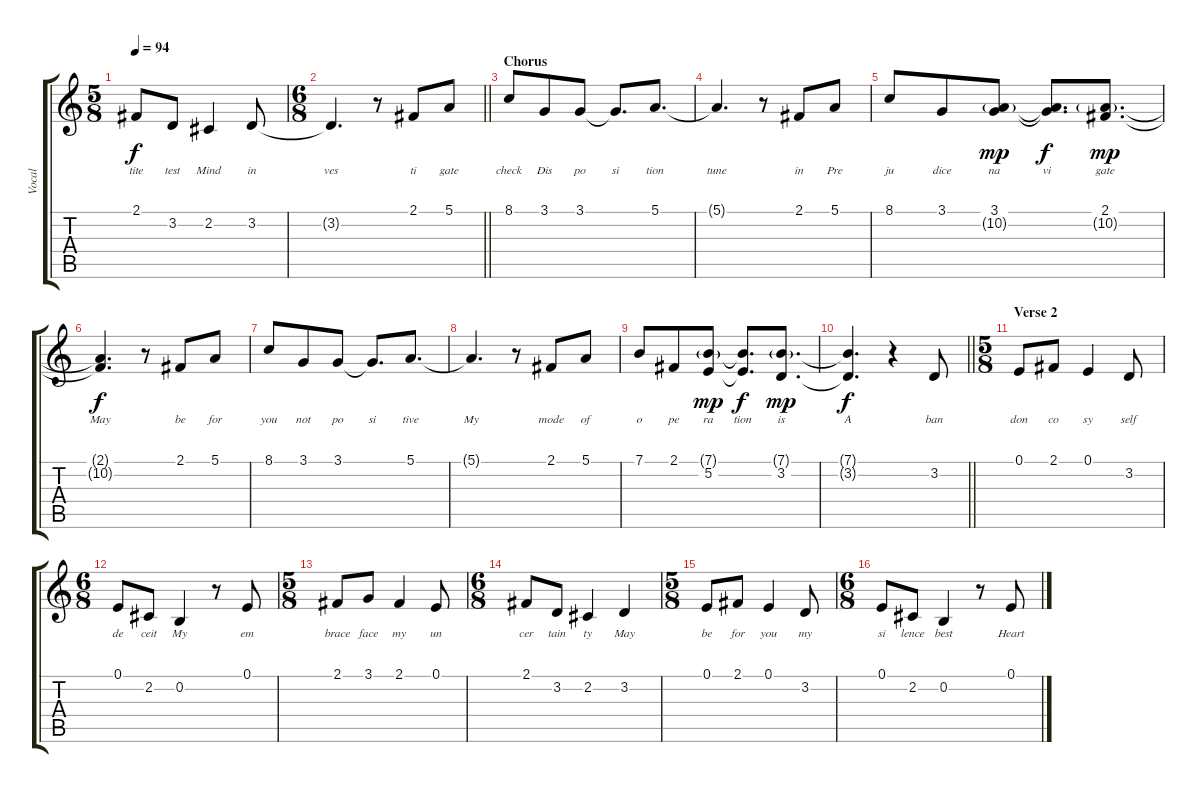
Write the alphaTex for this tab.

\track ("Vocal" "Vocal") {instrument acousticgrandpiano}
\staff {score tabs}
\tuning (E4 B3 G3 D3 A2 E2) {hide}
\ts (5 8)
\tempo 94
\clef g2
\ks c
2.1.8{lyrics (0 "tite") lyrics (1 "") lyrics (2 "") lyrics (3 "") lyrics (4 "") dy f} 3.2.8{lyrics (0 "test") lyrics (1 "") lyrics (2 "") lyrics (3 "") lyrics (4 "")} 2.2.4{lyrics (0 "Mind") lyrics (1 "") lyrics (2 "") lyrics (3 "") lyrics (4 "")} 3.2.8{lyrics (0 "in") lyrics (1 "") lyrics (2 "") lyrics (3 "") lyrics (4 "")} |
\ts (6 8)
\barLineRight lightlight
3.2{t}.4{d lyrics (0 "ves") lyrics (1 "") lyrics (2 "") lyrics (3 "") lyrics (4 "")} r.8 2.1.8{lyrics (0 "ti") lyrics (1 "") lyrics (2 "") lyrics (3 "") lyrics (4 "")} 5.1.8{lyrics (0 "gate") lyrics (1 "") lyrics (2 "") lyrics (3 "") lyrics (4 "")} |
\section ("" "Chorus")
8.1.8{lyrics (0 "check") lyrics (1 "") lyrics (2 "") lyrics (3 "") lyrics (4 "")} 3.1.8{lyrics (0 "Dis") lyrics (1 "") lyrics (2 "") lyrics (3 "") lyrics (4 "")} 3.1.8{lyrics (0 "po") lyrics (1 "") lyrics (2 "") lyrics (3 "") lyrics (4 "")} 3.1{t}.8{d lyrics (0 "si") lyrics (1 "") lyrics (2 "") lyrics (3 "") lyrics (4 "")} 5.1.8{d lyrics (0 "tion") lyrics (1 "") lyrics (2 "") lyrics (3 "") lyrics (4 "")} |
5.1{t}.4{d lyrics (0 "tune") lyrics (1 "") lyrics (2 "") lyrics (3 "") lyrics (4 "")} r.8 2.1.8{lyrics (0 "in") lyrics (1 "") lyrics (2 "") lyrics (3 "") lyrics (4 "")} 5.1.8{lyrics (0 "Pre") lyrics (1 "") lyrics (2 "") lyrics (3 "") lyrics (4 "")} |
8.1.8{lyrics (0 "ju") lyrics (1 "") lyrics (2 "") lyrics (3 "") lyrics (4 "")} 3.1.8{lyrics (0 "dice") lyrics (1 "") lyrics (2 "") lyrics (3 "") lyrics (4 "")} (3.1 10.2{g}).8{lyrics (0 "na") lyrics (1 "") lyrics (2 "") lyrics (3 "") lyrics (4 "") dy mp} (3.1{t} 10.2{t}).8{d lyrics (0 "vi") lyrics (1 "") lyrics (2 "") lyrics (3 "") lyrics (4 "") dy f} (2.1 10.2{g}).8{d lyrics (0 "gate") lyrics (1 "") lyrics (2 "") lyrics (3 "") lyrics (4 "") dy mp} |
(2.1{t} 10.2{t}).4{d lyrics (0 "May") lyrics (1 "") lyrics (2 "") lyrics (3 "") lyrics (4 "") dy f} r.8 2.1.8{lyrics (0 "be") lyrics (1 "") lyrics (2 "") lyrics (3 "") lyrics (4 "")} 5.1.8{lyrics (0 "for") lyrics (1 "") lyrics (2 "") lyrics (3 "") lyrics (4 "")} |
8.1.8{lyrics (0 "you") lyrics (1 "") lyrics (2 "") lyrics (3 "") lyrics (4 "")} 3.1.8{lyrics (0 "not") lyrics (1 "") lyrics (2 "") lyrics (3 "") lyrics (4 "")} 3.1.8{lyrics (0 "po") lyrics (1 "") lyrics (2 "") lyrics (3 "") lyrics (4 "")} 3.1{t}.8{d lyrics (0 "si") lyrics (1 "") lyrics (2 "") lyrics (3 "") lyrics (4 "")} 5.1.8{d lyrics (0 "tive") lyrics (1 "") lyrics (2 "") lyrics (3 "") lyrics (4 "")} |
5.1{t}.4{d lyrics (0 "My") lyrics (1 "") lyrics (2 "") lyrics (3 "") lyrics (4 "")} r.8 2.1.8{lyrics (0 "mode") lyrics (1 "") lyrics (2 "") lyrics (3 "") lyrics (4 "")} 5.1.8{lyrics (0 "of") lyrics (1 "") lyrics (2 "") lyrics (3 "") lyrics (4 "")} |
7.1.8{lyrics (0 "o") lyrics (1 "") lyrics (2 "") lyrics (3 "") lyrics (4 "")} 2.1.8{lyrics (0 "pe") lyrics (1 "") lyrics (2 "") lyrics (3 "") lyrics (4 "")} (7.1{g} 5.2).8{lyrics (0 "ra") lyrics (1 "") lyrics (2 "") lyrics (3 "") lyrics (4 "") dy mp} (7.1{t} 5.2{t}).8{d lyrics (0 "tion") lyrics (1 "") lyrics (2 "") lyrics (3 "") lyrics (4 "") dy f} (7.1{g} 3.2).8{d lyrics (0 "is") lyrics (1 "") lyrics (2 "") lyrics (3 "") lyrics (4 "") dy mp} |
\barLineRight lightlight
(7.1{t} 3.2{t}).4{d lyrics (0 "A") lyrics (1 "") lyrics (2 "") lyrics (3 "") lyrics (4 "") dy f} r.4 3.2.8{lyrics (0 "ban") lyrics (1 "") lyrics (2 "") lyrics (3 "") lyrics (4 "")} |
\ts (5 8)
\section ("" "Verse 2")
0.1.8{lyrics (0 "don") lyrics (1 "") lyrics (2 "") lyrics (3 "") lyrics (4 "")} 2.1.8{lyrics (0 "co") lyrics (1 "") lyrics (2 "") lyrics (3 "") lyrics (4 "")} 0.1.4{lyrics (0 "sy") lyrics (1 "") lyrics (2 "") lyrics (3 "") lyrics (4 "")} 3.2.8{lyrics (0 "self") lyrics (1 "") lyrics (2 "") lyrics (3 "") lyrics (4 "")} |
\ts (6 8)
0.1.8{lyrics (0 "de") lyrics (1 "") lyrics (2 "") lyrics (3 "") lyrics (4 "")} 2.2.8{lyrics (0 "ceit") lyrics (1 "") lyrics (2 "") lyrics (3 "") lyrics (4 "")} 0.2.4{lyrics (0 "My") lyrics (1 "") lyrics (2 "") lyrics (3 "") lyrics (4 "")} r.8 0.1.8{lyrics (0 "em") lyrics (1 "") lyrics (2 "") lyrics (3 "") lyrics (4 "")} |
\ts (5 8)
2.1.8{lyrics (0 "brace") lyrics (1 "") lyrics (2 "") lyrics (3 "") lyrics (4 "")} 3.1.8{lyrics (0 "face") lyrics (1 "") lyrics (2 "") lyrics (3 "") lyrics (4 "")} 2.1.4{lyrics (0 "my") lyrics (1 "") lyrics (2 "") lyrics (3 "") lyrics (4 "")} 0.1.8{lyrics (0 "un") lyrics (1 "") lyrics (2 "") lyrics (3 "") lyrics (4 "")} |
\ts (6 8)
2.1.8{lyrics (0 "cer") lyrics (1 "") lyrics (2 "") lyrics (3 "") lyrics (4 "")} 3.2.8{lyrics (0 "tain") lyrics (1 "") lyrics (2 "") lyrics (3 "") lyrics (4 "")} 2.2.4{lyrics (0 "ty") lyrics (1 "") lyrics (2 "") lyrics (3 "") lyrics (4 "")} 3.2.4{lyrics (0 "May") lyrics (1 "") lyrics (2 "") lyrics (3 "") lyrics (4 "")} |
\ts (5 8)
0.1.8{lyrics (0 "be") lyrics (1 "") lyrics (2 "") lyrics (3 "") lyrics (4 "")} 2.1.8{lyrics (0 "for") lyrics (1 "") lyrics (2 "") lyrics (3 "") lyrics (4 "")} 0.1.4{lyrics (0 "you") lyrics (1 "") lyrics (2 "") lyrics (3 "") lyrics (4 "")} 3.2.8{lyrics (0 "my") lyrics (1 "") lyrics (2 "") lyrics (3 "") lyrics (4 "")} |
\ts (6 8)
0.1.8{lyrics (0 "si") lyrics (1 "") lyrics (2 "") lyrics (3 "") lyrics (4 "")} 2.2.8{lyrics (0 "lence") lyrics (1 "") lyrics (2 "") lyrics (3 "") lyrics (4 "")} 0.2.4{lyrics (0 "best") lyrics (1 "") lyrics (2 "") lyrics (3 "") lyrics (4 "")} r.8 0.1.8{lyrics (0 "Heart") lyrics (1 "") lyrics (2 "") lyrics (3 "") lyrics (4 "")}
